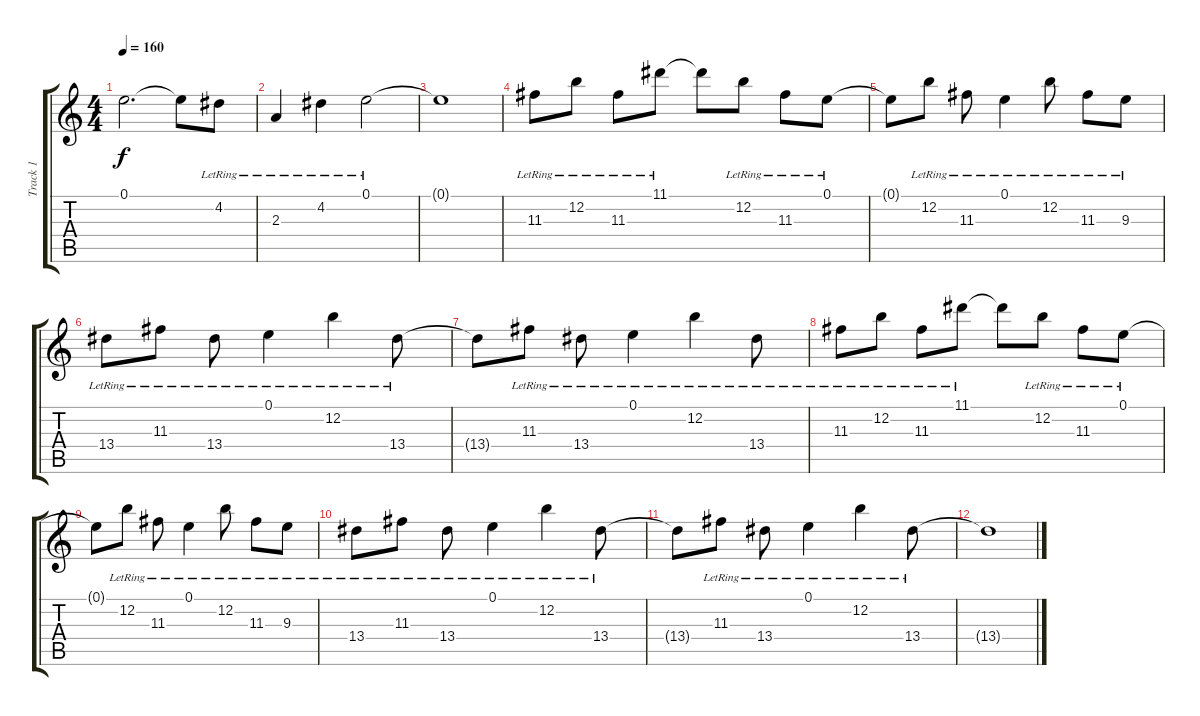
\track ("Track 1" "Track 1") {instrument acousticguitarsteel}
\staff {score tabs}
\tuning (E4 B3 G3 D3 A2 E2) {hide}
\ts (4 4)
\tempo 160
\clef g2
\ks c
0.1{t}.2{d dy f} 0.1{t}.8 4.2{lr}.8 |
2.3{lr}.4 4.2{lr}.4 0.1{lr}.2 |
0.1{t}.1 |
11.3{lr}.8 12.2{lr}.8 11.3{lr}.8 11.1{lr}.8 11.1{t}.8 12.2{lr}.8 11.3{lr}.8 0.1{lr}.8 |
0.1{t}.8 12.2{lr}.8 11.3{lr}.8 0.1{lr}.4 12.2{lr}.8 11.3{lr}.8 9.3{lr}.8 |
13.4{lr}.8 11.3{lr}.8 13.4{lr}.8 0.1{lr}.4 12.2{lr}.4 13.4{lr}.8 |
13.4{t}.8 11.3{lr}.8 13.4{lr}.8 0.1{lr}.4 12.2{lr}.4 13.4{lr}.8 |
11.3{lr}.8 12.2{lr}.8 11.3{lr}.8 11.1{lr}.8 11.1{t}.8 12.2{lr}.8 11.3{lr}.8 0.1{lr}.8 |
0.1{t}.8 12.2{lr}.8 11.3{lr}.8 0.1{lr}.4 12.2{lr}.8 11.3{lr}.8 9.3{lr}.8 |
13.4{lr}.8 11.3{lr}.8 13.4{lr}.8 0.1{lr}.4 12.2{lr}.4 13.4{lr}.8 |
13.4{t}.8 11.3{lr}.8 13.4{lr}.8 0.1{lr}.4 12.2{lr}.4 13.4{lr}.8 |
13.4{t}.1
